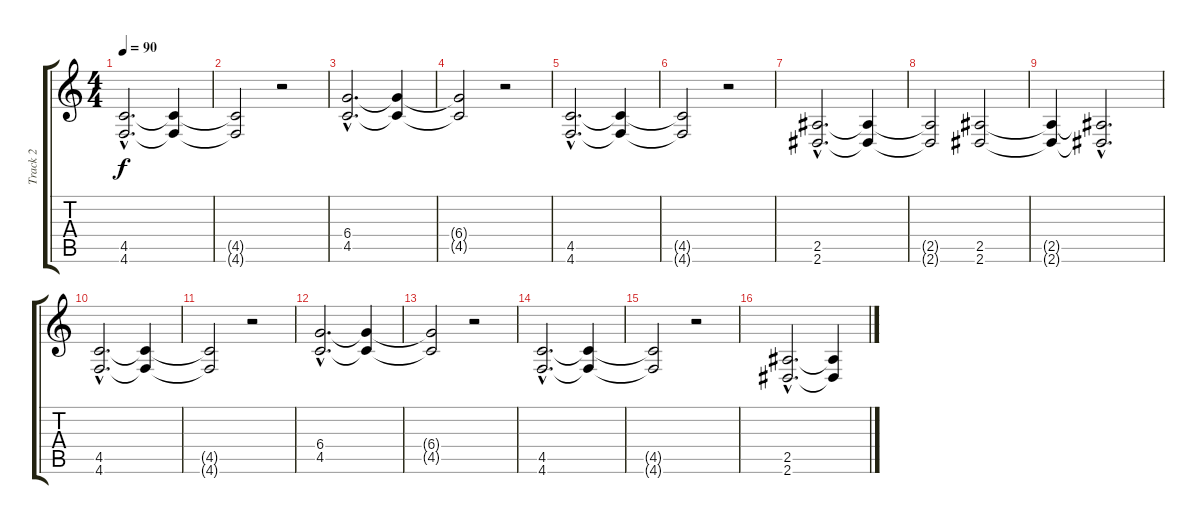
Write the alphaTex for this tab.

\track ("Track 2" "Track 2") {instrument distortionguitar}
\staff {score tabs}
\tuning (Eb4 Bb3 Gb3 Db3 Ab2 Db2) {hide}
\ts (4 4)
\tempo 90
\clef g2
\ks c
(4.5{hac} 4.6{hac}).2{d dy f volume 11 instrument distortionguitar} (4.5{t} 4.6{t}).4{volume 0} |
(4.5{t} 4.6{t}).2 r.2 |
(6.4{hac} 4.5{hac}).2{d volume 11} (6.4{t} 4.5{t}).4{volume 0} |
(6.4{t} 4.5{t}).2 r.2 |
(4.5{hac} 4.6{hac}).2{d volume 11} (4.5{t} 4.6{t}).4{volume 0} |
(4.5{t} 4.6{t}).2 r.2 |
(2.5{hac} 2.6{hac}).2{d volume 11} (2.5{t} 2.6{t}).4{volume 0} |
(2.5{t} 2.6{t}).2 (2.5 2.6).2{volume 11} |
(2.5{t} 2.6{t}).4 (2.5{hac t} 2.6{hac t}).2{d volume 0} |
(4.5{hac} 4.6{hac}).2{d volume 11} (4.5{t} 4.6{t}).4{volume 0} |
(4.5{t} 4.6{t}).2 r.2 |
(6.4{hac} 4.5{hac}).2{d volume 11} (6.4{t} 4.5{t}).4{volume 0} |
(6.4{t} 4.5{t}).2 r.2 |
(4.5{hac} 4.6{hac}).2{d volume 11} (4.5{t} 4.6{t}).4{volume 0} |
(4.5{t} 4.6{t}).2 r.2 |
(2.5{hac} 2.6{hac}).2{d volume 11} (2.5{t} 2.6{t}).4{volume 0}
